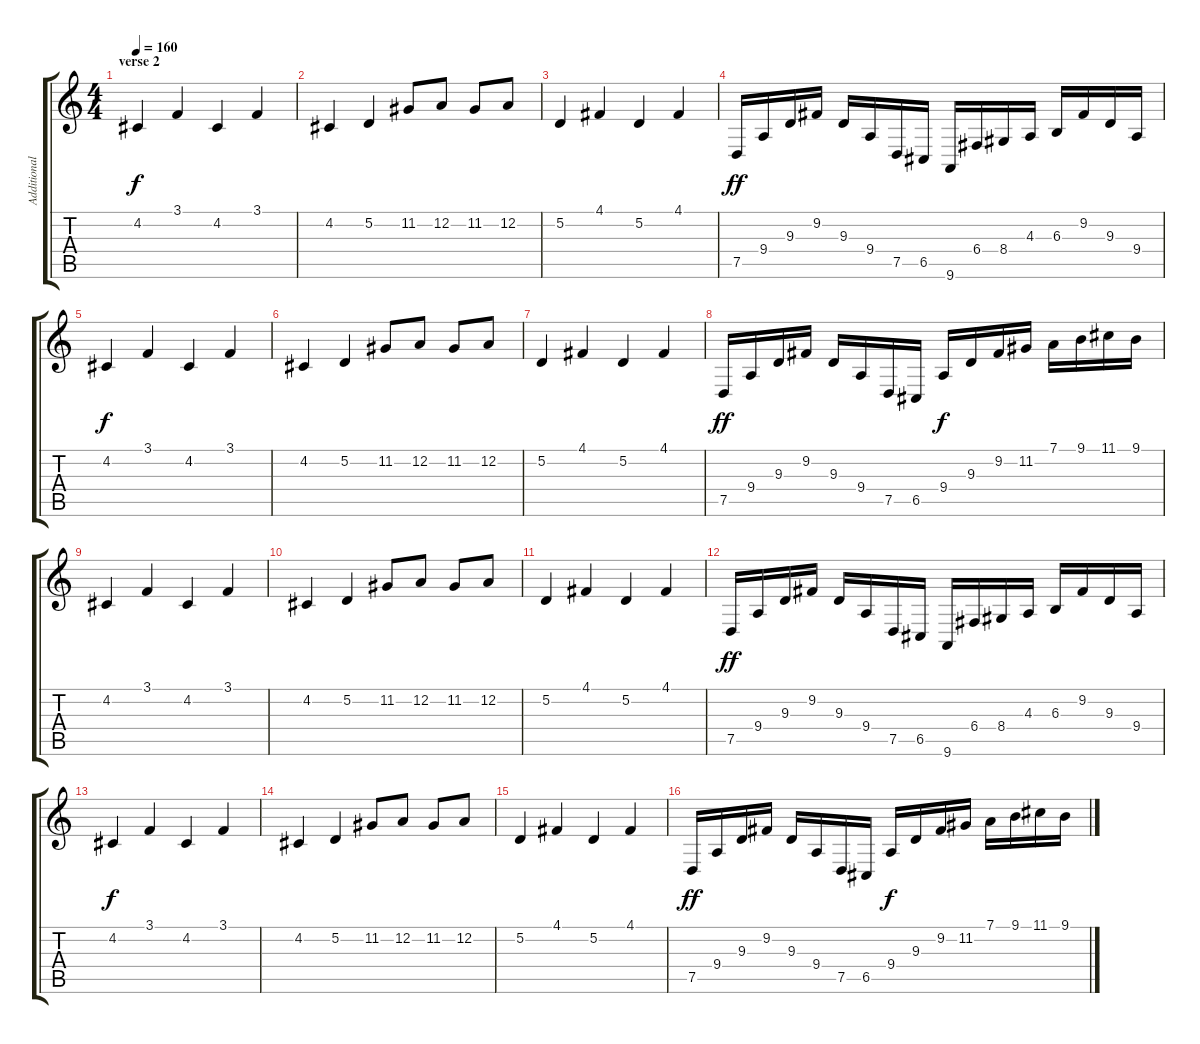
\track ("Additional guitar / keys" "Additional") {instrument stringensemble1}
\staff {score tabs}
\tuning (D4 A3 F3 C3 G2 C2) {hide}
\ts (4 4)
\section ("" "verse 2")
\tempo 160
\clef g2
\ks c
4.2.4{dy f} 3.1.4 4.2.4 3.1.4 |
4.2.4 5.2.4 11.2.8 12.2.8 11.2.8 12.2.8 |
5.2.4 4.1.4 5.2.4 4.1.4 |
7.5.16{dy ff} 9.4.16 9.3.16 9.2.16 9.3.16 9.4.16 7.5.16 6.5.16 9.6.16 6.4.16 8.4.16 4.3.16 6.3.16 9.2.16 9.3.16 9.4.16 |
4.2.4{dy f} 3.1.4 4.2.4 3.1.4 |
4.2.4 5.2.4 11.2.8 12.2.8 11.2.8 12.2.8 |
5.2.4 4.1.4 5.2.4 4.1.4 |
7.5.16{dy ff} 9.4.16 9.3.16 9.2.16 9.3.16 9.4.16 7.5.16 6.5.16 9.4.16{dy f} 9.3.16 9.2.16 11.2.16 7.1.16 9.1.16 11.1.16 9.1.16 |
4.2.4 3.1.4 4.2.4 3.1.4 |
4.2.4 5.2.4 11.2.8 12.2.8 11.2.8 12.2.8 |
5.2.4 4.1.4 5.2.4 4.1.4 |
7.5.16{dy ff} 9.4.16 9.3.16 9.2.16 9.3.16 9.4.16 7.5.16 6.5.16 9.6.16 6.4.16 8.4.16 4.3.16 6.3.16 9.2.16 9.3.16 9.4.16 |
4.2.4{dy f} 3.1.4 4.2.4 3.1.4 |
4.2.4 5.2.4 11.2.8 12.2.8 11.2.8 12.2.8 |
5.2.4 4.1.4 5.2.4 4.1.4 |
7.5.16{dy ff} 9.4.16 9.3.16 9.2.16 9.3.16 9.4.16 7.5.16 6.5.16 9.4.16{dy f} 9.3.16 9.2.16 11.2.16 7.1.16 9.1.16 11.1.16 9.1.16
